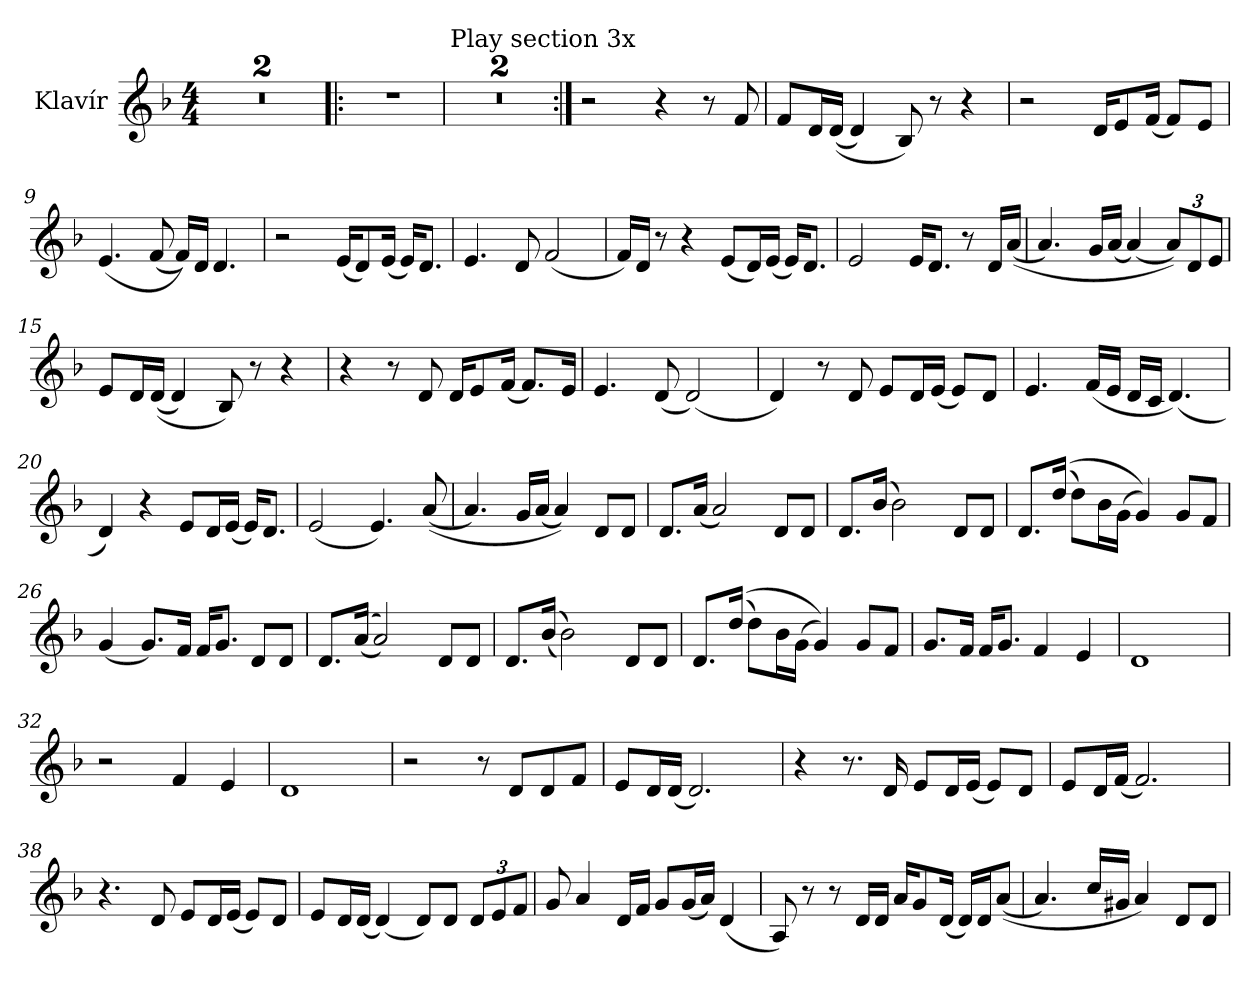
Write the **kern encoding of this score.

**kern
*part1
*staff1
*I"Klavír
*I'Klv.
*clefG2
*k[b-]
*M4/4
=1
1r
=2
1r
=3!|:
1r
=4
!LO:TX:a:t=Play section 3x
1r
=5:|!
1r
=6
2r
4r
8r
8f/
=7
8f/L
16d/L
((16d/JJ
4d/)
8B-/)
8r
4r
=8
2r
16d/KL
8e/
(16f/Jk
8f/L)
8e/J
=9
(4.e/
(8f/
16f/LL))
16d/JJ
4.d/
!!LO:LB:g=z
=10
2r
(16e/KL
8d/)
(16e/Jk
16e/KL)
8.d/J
=11
4.e/
8d/
(2f/
=12
16f/LL)
16d/JJ
8r
4r
(8e/L
16d/L)
(16e/JJ
16e/KL)
8.d/J
=13
2e/
16e/KL
8.d/J
8r
16d/LL
((16a/JJ
=14
4.a/)
16g/LL
(16a/JJ
(4a/)
*Xbrackettup
12a/L))
12d/
12e/J
=15
8e/L
16d/L
((16d/JJ
4d/)
8B-/)
8r
4r
!!LO:LB:g=z
=16
4r
8r
8d/
16d/KL
8e/
(16f/Jk
8.f/L)
16e/Jk
=17
4.e/
(8d/
(2d/)
=18
4d/)
8r
8d/
8e/L
16d/L
(16e/JJ
8e/L)
8d/J
=19
4.e/
(16f/LL
16e/JJ
16d/LL
16c/JJ
(4.d/)
=20
4d/)
4r
8e/L
16d/L
(16e/JJ
16e/KL)
8.d/J
=21
(2e/
4.e/)
((8a/
!!LO:LB:g=z
=22
4.a/)
16g/LL
(16a/JJ
4a/))
8d/L
8d/J
=23
8.d/L
(16a/Jk
2a/)
8d/L
8d/J
=24
8.d/L
(16b-/Jk
2b-\)
8d/L
8d/J
=25
8.d/L
((16dd/Jk
8dd\L)
16b-\L
(16g\JJ
4g/))
8g/L
8f/J
=26
(4g/
8.g/L)
16f/Jk
16f/KL
8.g/J
8d/L
8d/J
=27
8.d/L
((16a/Jk
2a/))
8d/L
8d/J
!!LO:LB:g=z
=28
8.d/L
((16b-/Jk
2b-\))
8d/L
8d/J
=29
8.d/L
((16dd/Jk
8dd\L)
16b-\L
(16g\JJ
4g/))
8g/L
8f/J
=30
8.g/L
16f/Jk
16f/KL
8.g/J
4f/
4e/
=31
1d
=32
2r
4f/
4e/
=33
1d
=34
2r
8r
8d/L
8d/
8f/J
=35
8e/L
16d/L
(16d/JJ
2.d/)
!!LO:LB:g=z
=36
4r
8.r
16d/
8e/L
16d/L
(16e/JJ
8e/L)
8d/J
=37
8e/L
16d/L
(16f/JJ
2.f/)
=38
4.r
8d/
8e/L
16d/L
(16e/JJ
8e/L)
8d/J
=39
8e/L
16d/L
(16d/JJ
(4d/)
8d/L)
8d/J
12d/L
12e/
12f/J
=40
8g/
4a/
16d/LL
16f/JJ
8g/L
(16g/L
16a/JJ)
(4d/
!!LO:LB:g=z
=41
8A/)
8r
8r
16d/LL
16d/JJ
16a/KL
8g/
(16d/Jk
16d/LL)
16d/J
((8a/J
=42
4.a/)
16cc/LL
16g#X/JJ
4a/)
8d/L
8d/J
=
*-
